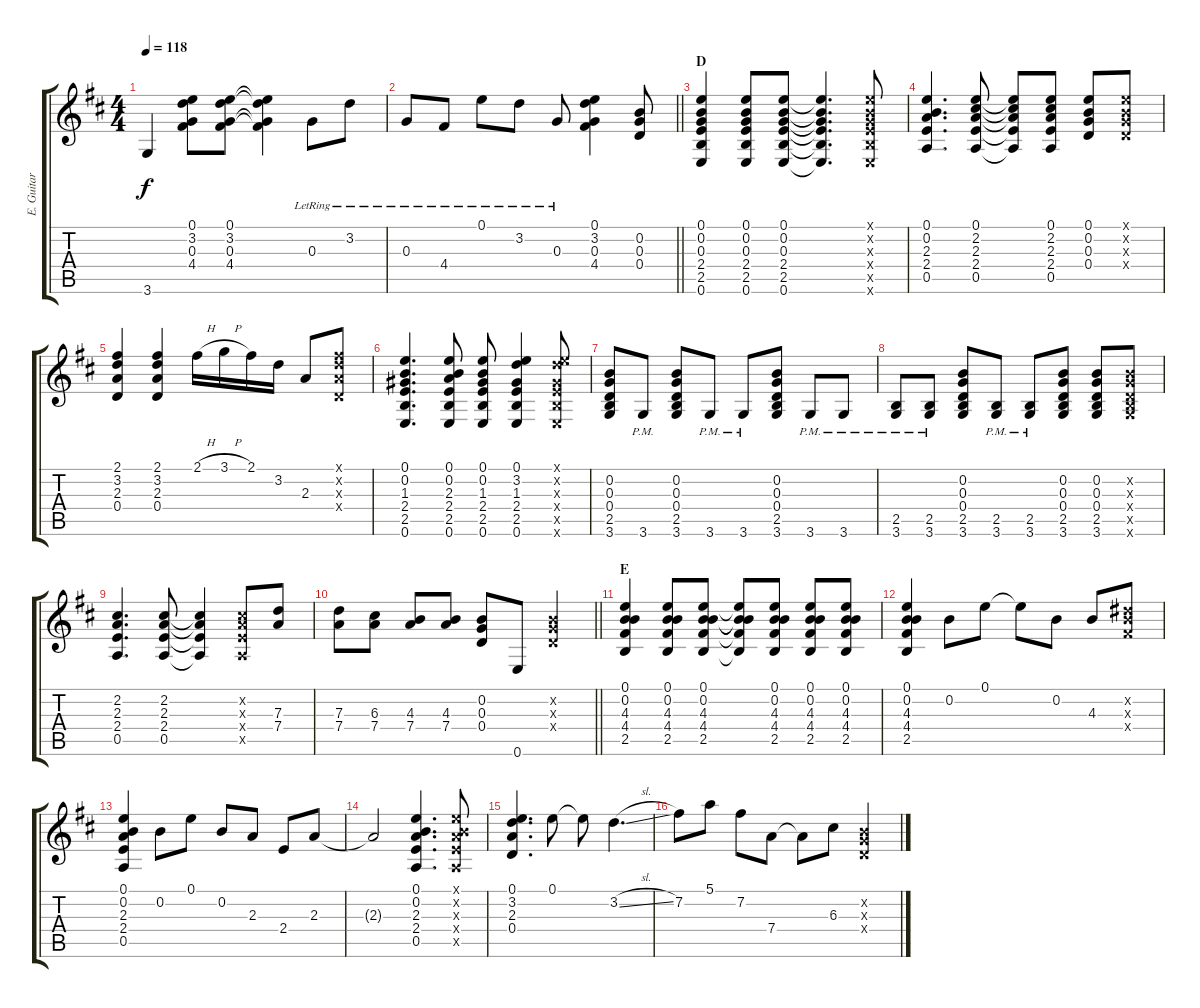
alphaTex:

\track ("E. Guitar I" "E. Guitar ") {instrument overdrivenguitar}
\staff {score tabs}
\tuning (E4 B3 G3 D3 A2 E2) {hide}
\ts (4 4)
\tempo 118
\clef g2
\ks d
3.6.4{dy f} (0.1 3.2 0.3 4.4).8 (0.1 3.2 0.3 4.4).8 (0.1{t} 3.2{t} 0.3{t} 4.4{t}).4 0.3{lr}.8 3.2{lr}.8 |
\barLineRight lightlight
0.3{lr}.8 4.4{lr}.8 0.1{lr}.8 3.2{lr}.8 0.3{lr}.8 (0.1 3.2 0.3 4.4).4 (0.2 0.3 0.4).8 |
\section ("" "D")
(0.1 0.2 0.3 2.4 2.5 0.6).4 (0.1 0.2 0.3 2.4 2.5 0.6).8 (0.1 0.2 0.3 2.4 2.5 0.6).8 (0.1{t} 0.2{t} 0.3{t} 2.4{t} 2.5{t} 0.6{t}).4{d} (0.1{x} 0.2{x} 0.3{x} 2.4{x} 2.5{x} 0.6{x}).8 |
(0.1 0.2 2.3 2.4 0.5).4{d} (0.1 2.2 2.3 2.4 0.5).8 (0.1{t} 2.2{t} 2.3{t} 2.4{t} 0.5{t}).8 (0.1 2.2 2.3 2.4 0.5).8 (0.1 0.2 0.3 0.4).8 (0.1{x} 0.2{x} 0.3{x} 0.4{x}).8 |
(2.1 3.2 2.3 0.4).4 (2.1 3.2 2.3 0.4).4 2.1{h}.16 3.1{h}.16 2.1.16 3.2.16 2.3.8 (2.1{x} 3.2{x} 2.3{x} 0.4{x}).8 |
(0.1 0.2 1.3 2.4 2.5 0.6).4{d} (0.1 0.2 2.3 2.4 2.5 0.6).8 (0.1 0.2 1.3 2.4 2.5 0.6).8 (0.1 3.2 1.3 2.4 2.5 0.6).4 (0.1{x} 3.2{x} 1.3{x} 2.4{x} 2.5{x} 0.6{x}).8 |
(0.2 0.3 0.4 2.5 3.6).8 3.6{pm}.8 (0.2 0.3 0.4 2.5 3.6).8 3.6{pm}.8 3.6{pm}.8 (0.2 0.3 0.4 2.5 3.6).8 3.6{pm}.8 3.6{pm}.8 |
(2.5{pm} 3.6{pm}).8 (2.5{pm} 3.6{pm}).8 (0.2 0.3 0.4 2.5 3.6).8 (2.5{pm} 3.6{pm}).8 (2.5{pm} 3.6{pm}).8 (0.2 0.3 0.4 2.5 3.6).8 (0.2 0.3 0.4 2.5 3.6).8 (0.2{x} 0.3{x} 0.4{x} 2.5{x} 3.6{x}).8 |
(2.2 2.3 2.4 0.5).4{d} (2.2 2.3 2.4 0.5).8 (2.2{t} 2.3{t} 2.4{t} 0.5{t}).4 (2.2{x} 2.3{x} 2.4{x} 0.5{x}).8 (7.3 7.4).8 |
\barLineRight lightlight
(7.3 7.4).8 (6.3 7.4).8 (4.3 7.4).8 (4.3 7.4).8 (0.2 0.3 0.4).8 0.6.8 (0.2{x} 0.3{x} 0.4{x}).4 |
\section ("" "E")
(0.1 0.2 4.3 4.4 2.5).4 (0.1 0.2 4.3 4.4 2.5).8 (0.1 0.2 4.3 4.4 2.5).8 (0.1{t} 0.2{t} 4.3{t} 4.4{t} 2.5{t}).8 (0.1 0.2 4.3 4.4 2.5).8 (0.1 0.2 4.3 4.4 2.5).8 (0.1 0.2 4.3 4.4 2.5).8 |
(0.1 0.2 4.3 4.4 2.5).4 0.2.8 0.1.8 0.1{t}.8 0.2.8 4.3.8 (4.2{x} 4.3{x} 4.4{x}).8 |
(0.1 0.2 2.3 2.4 0.5).4 0.2.8 0.1.8 0.2.8 2.3.8 2.4.8 2.3.8 |
2.3{t}.2 (0.1 0.2 2.3 2.4 0.5).4{d} (0.1{x} 0.2{x} 2.3{x} 2.4{x} 0.5{x}).8 |
(0.1 3.2 2.3 0.4).4{d} 0.1.8 0.1{t}.8 3.2{sl}.4{d} |
7.2.8 5.1.8 7.2.8 7.4.8 7.4{t}.8 6.3.8 (0.2{x} 0.3{x} 0.4{x}).4
